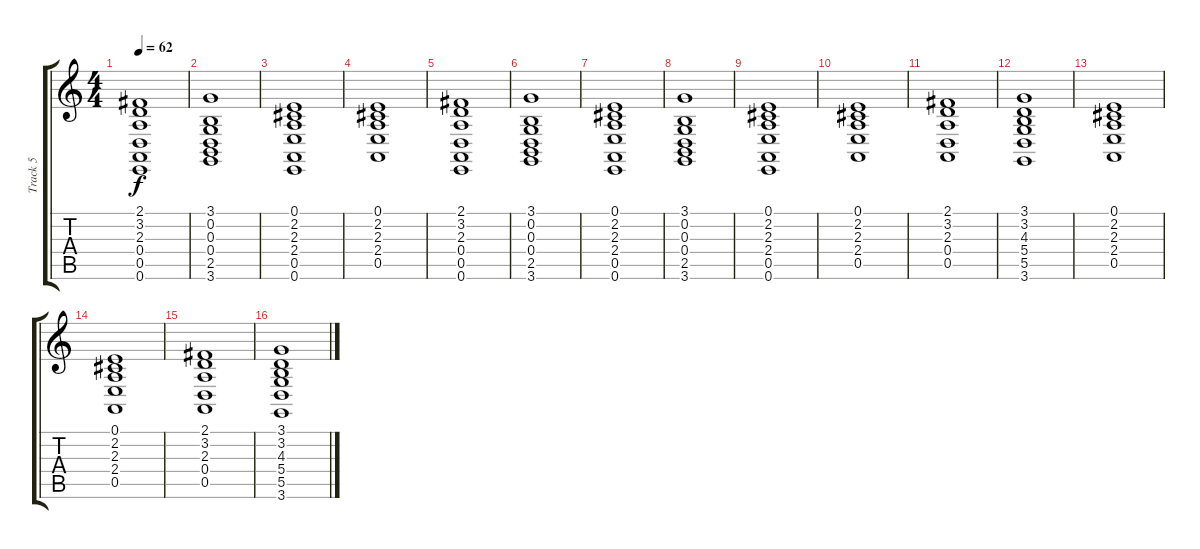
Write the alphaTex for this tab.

\track ("Track 5" "Track 5") {instrument stringensemble2}
\staff {score tabs}
\tuning (E4 B3 G3 D3 A2 E2) {hide}
\ts (4 4)
\tempo 62
\clef g2
\ks c
(2.1 3.2 2.3 0.4 0.5 0.6).1{dy f} |
(3.1 0.2 0.3 0.4 2.5 3.6).1 |
(0.1 2.2 2.3 2.4 0.5 0.6).1 |
(0.1 2.2 2.3 2.4 0.5).1 |
(2.1 3.2 2.3 0.4 0.5 0.6).1 |
(3.1 0.2 0.3 0.4 2.5 3.6).1 |
(0.1 2.2 2.3 2.4 0.5 0.6).1 |
(3.1 0.2 0.3 0.4 2.5 3.6).1 |
(0.1 2.2 2.3 2.4 0.5 0.6).1 |
(0.1 2.2 2.3 2.4 0.5).1 |
(2.1 3.2 2.3 0.4 0.5).1 |
(3.1 3.2 4.3 5.4 5.5 3.6).1 |
(0.1 2.2 2.3 2.4 0.5).1 |
(0.1 2.2 2.3 2.4 0.5).1 |
(2.1 3.2 2.3 0.4 0.5).1 |
(3.1 3.2 4.3 5.4 5.5 3.6).1
